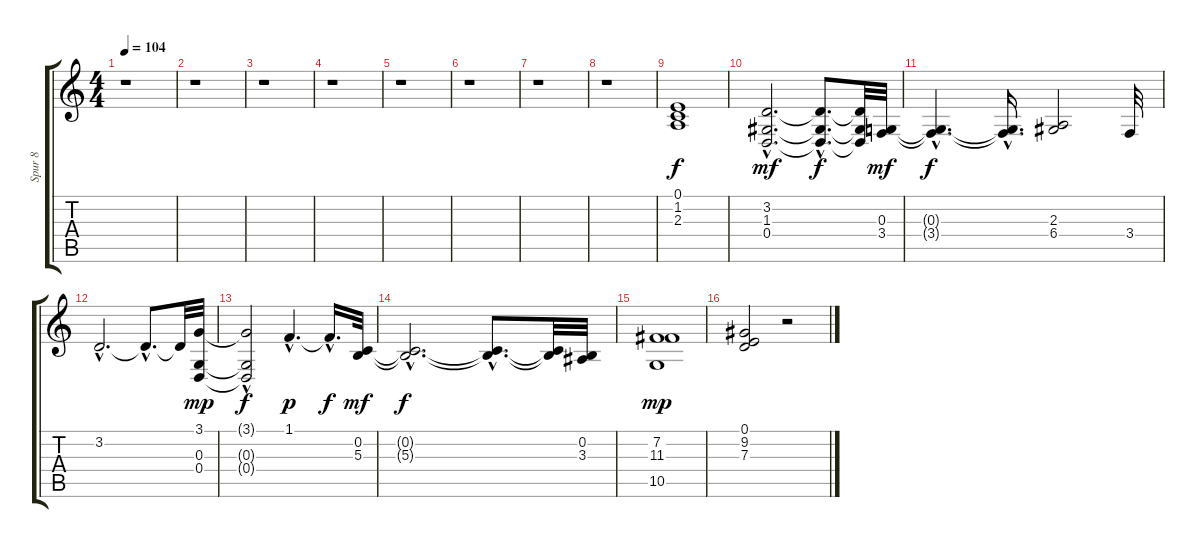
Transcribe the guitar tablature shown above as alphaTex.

\track ("Spur 8" "Spur 8") {instrument pad4choir}
\staff {score tabs}
\tuning (E4 B3 G3 D3 A2 E2) {hide}
\ts (4 4)
\tempo 104
\clef g2
\ks c
r.1{dy mf} |
r.1 |
r.1 |
r.1 |
r.1 |
r.1 |
r.1 |
r.1 |
(0.1 1.2 2.3).1{dy f} |
(3.2{hac} 1.3{hac} 0.4{hac}).2{d dy mf} (3.2{hac t} 1.3{hac t} 0.4{hac t}).8{d dy f} (3.2{t} 1.3{t} 0.4{t}).32 (0.3 3.4).32{dy mf} |
(0.3{hac t} 3.4{hac t}).4{d dy f} (0.3{t} 3.4{hac t}).16{d} (2.3 6.4).2 3.4.32 |
3.2{hac}.2{d} 3.2{hac t}.8{d} 3.2{t}.32 (3.1 0.3 0.4).32{dy mp} |
(3.1{hac t} 0.3{t} 0.4{hac t}).2{dy f} 1.1{hac}.4{d dy p} 1.1{hac t}.16{d dy f} (0.2 5.3).32{dy mf} |
(0.2{hac t} 5.3{hac t}).2{d dy f} (0.2{hac t} 5.3{hac t}).8{d} (0.2{t} 5.3{t}).32 (0.2 3.3).32 |
(7.2 11.3 10.5).1{dy mp} |
(0.1 9.2 7.3).2 r.2
